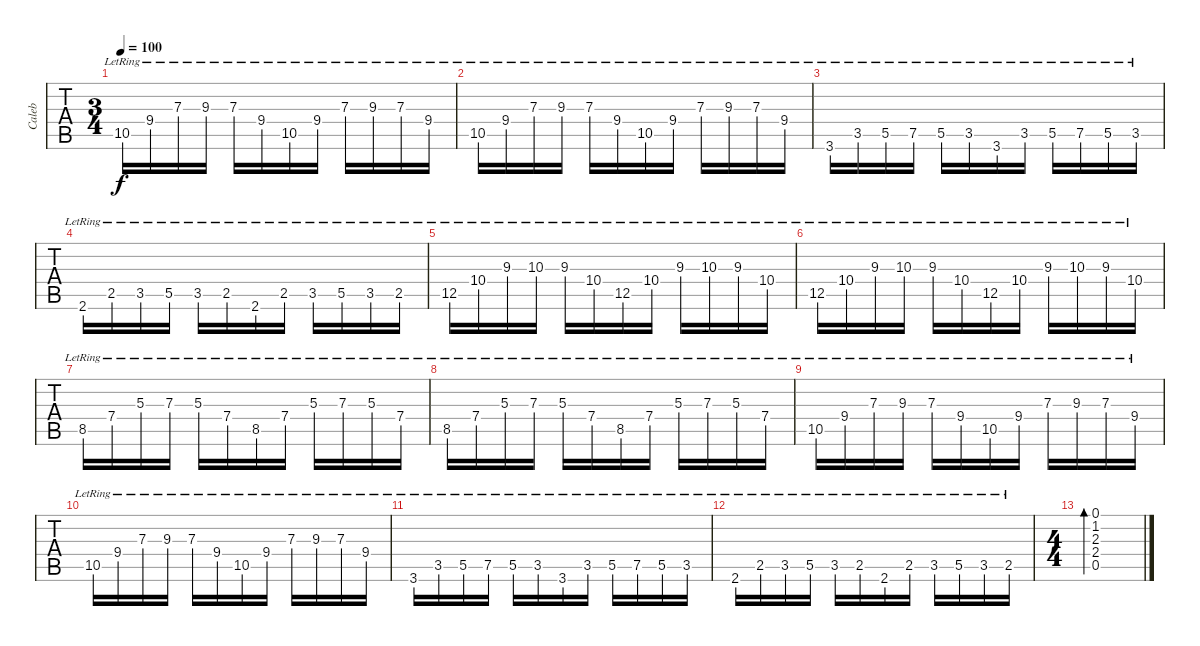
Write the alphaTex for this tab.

\track ("Caleb" "Caleb") {instrument distortionguitar}
\staff {tabs}
\tuning (D4 A3 F3 C3 G2 C2) {hide}
\ts (3 4)
\tempo 100
\clef g2
\ks c
10.5{lr}.16{dy f} 9.4{lr}.16 7.3{lr}.16 9.3{lr}.16 7.3{lr}.16 9.4{lr}.16 10.5{lr}.16 9.4{lr}.16 7.3{lr}.16 9.3{lr}.16 7.3{lr}.16 9.4{lr}.16 |
10.5{lr}.16 9.4{lr}.16 7.3{lr}.16 9.3{lr}.16 7.3{lr}.16 9.4{lr}.16 10.5{lr}.16 9.4{lr}.16 7.3{lr}.16 9.3{lr}.16 7.3{lr}.16 9.4{lr}.16 |
3.6{lr}.16 3.5{lr}.16 5.5{lr}.16 7.5{lr}.16 5.5{lr}.16 3.5{lr}.16 3.6{lr}.16 3.5{lr}.16 5.5{lr}.16 7.5{lr}.16 5.5{lr}.16 3.5{lr}.16 |
2.6{lr}.16 2.5{lr}.16 3.5{lr}.16 5.5{lr}.16 3.5{lr}.16 2.5{lr}.16 2.6{lr}.16 2.5{lr}.16 3.5{lr}.16 5.5{lr}.16 3.5{lr}.16 2.5{lr}.16 |
12.5{lr}.16{volume 10 instrument acousticguitarsteel} 10.4{lr}.16 9.3{lr}.16 10.3{lr}.16 9.3{lr}.16 10.4{lr}.16 12.5{lr}.16 10.4{lr}.16 9.3{lr}.16 10.3{lr}.16 9.3{lr}.16 10.4{lr}.16 |
12.5{lr}.16 10.4{lr}.16 9.3{lr}.16 10.3{lr}.16 9.3{lr}.16 10.4{lr}.16 12.5{lr}.16 10.4{lr}.16 9.3{lr}.16 10.3{lr}.16 9.3{lr}.16 10.4{lr}.16 |
8.5{lr}.16 7.4{lr}.16 5.3{lr}.16 7.3{lr}.16 5.3{lr}.16 7.4{lr}.16 8.5{lr}.16 7.4{lr}.16 5.3{lr}.16 7.3{lr}.16 5.3{lr}.16 7.4{lr}.16 |
8.5{lr}.16 7.4{lr}.16 5.3{lr}.16 7.3{lr}.16 5.3{lr}.16 7.4{lr}.16 8.5{lr}.16 7.4{lr}.16 5.3{lr}.16 7.3{lr}.16 5.3{lr}.16 7.4{lr}.16 |
10.5{lr}.16 9.4{lr}.16 7.3{lr}.16 9.3{lr}.16 7.3{lr}.16 9.4{lr}.16 10.5{lr}.16 9.4{lr}.16 7.3{lr}.16 9.3{lr}.16 7.3{lr}.16 9.4{lr}.16 |
10.5{lr}.16 9.4{lr}.16 7.3{lr}.16 9.3{lr}.16 7.3{lr}.16 9.4{lr}.16 10.5{lr}.16 9.4{lr}.16 7.3{lr}.16 9.3{lr}.16 7.3{lr}.16 9.4{lr}.16 |
3.6{lr}.16 3.5{lr}.16 5.5{lr}.16 7.5{lr}.16 5.5{lr}.16 3.5{lr}.16 3.6{lr}.16 3.5{lr}.16 5.5{lr}.16 7.5{lr}.16 5.5{lr}.16 3.5{lr}.16 |
2.6{lr}.16 2.5{lr}.16 3.5{lr}.16 5.5{lr}.16 3.5{lr}.16 2.5{lr}.16 2.6{lr}.16 2.5{lr}.16 3.5{lr}.16 5.5{lr}.16 3.5{lr}.16 2.5{lr}.16 |
\ts (4 4)
(0.1 1.2 2.3 2.4 0.5).1{bd 480}
